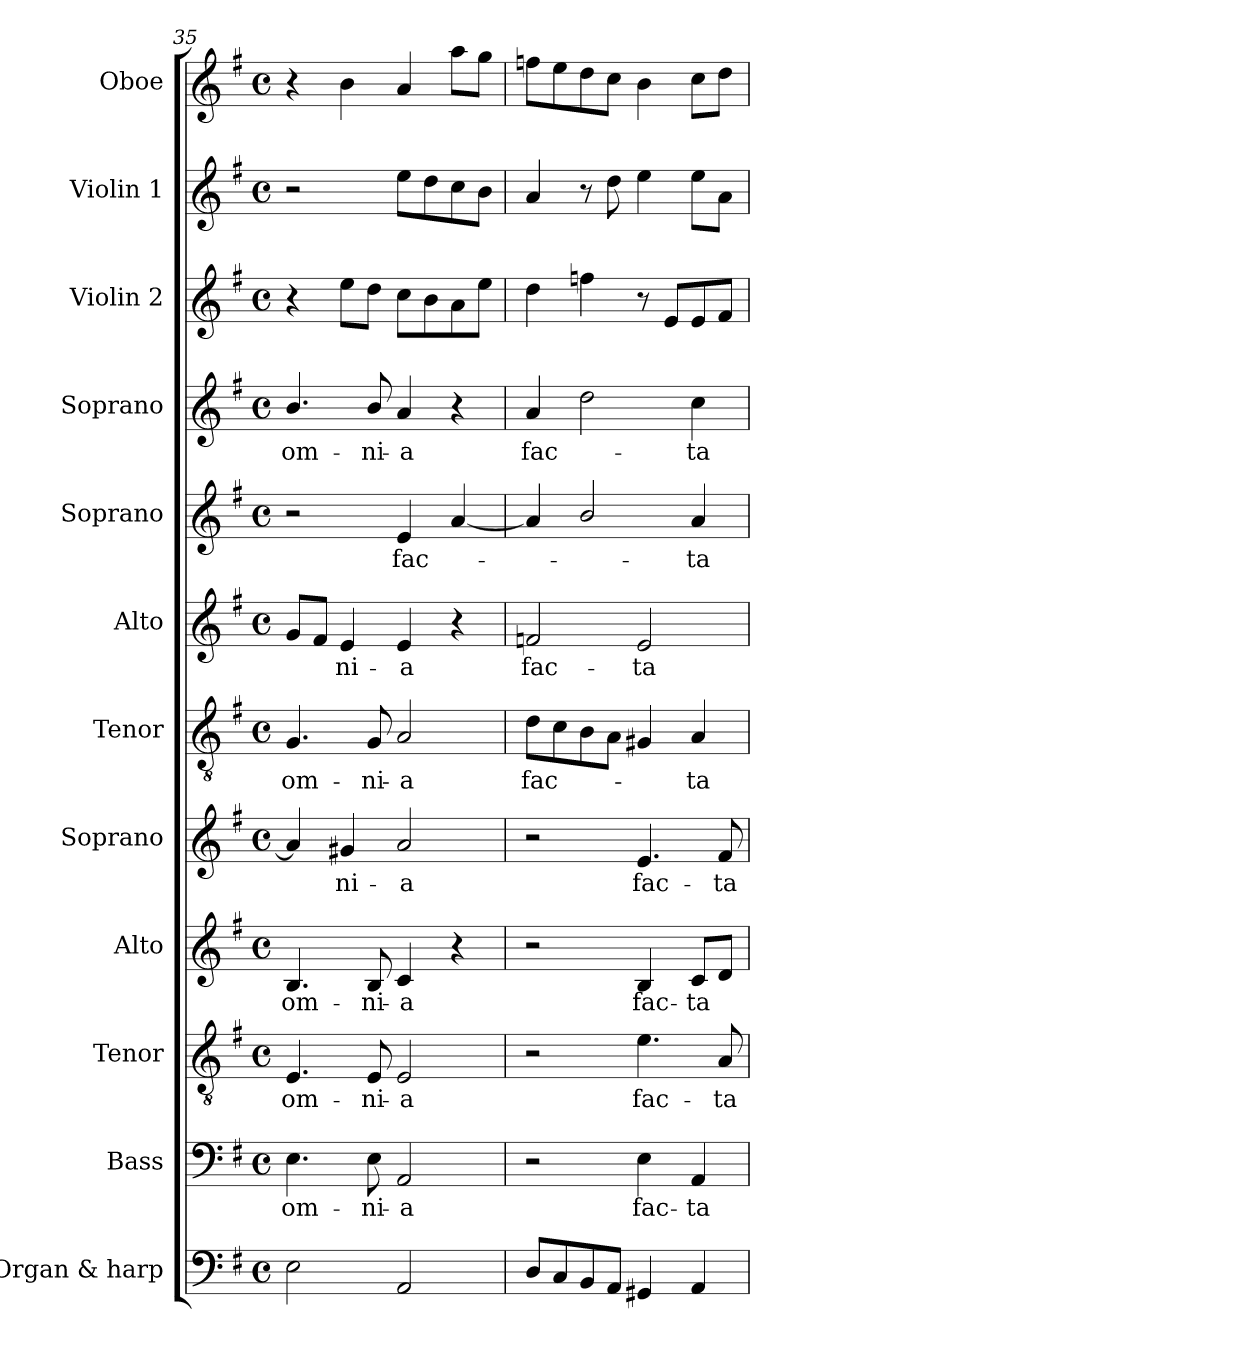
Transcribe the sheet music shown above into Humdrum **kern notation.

**kern	**kern	**text	**kern	**text	**kern	**text	**kern	**text	**kern	**text	**kern	**text	**kern	**text	**kern	**text	**kern	**kern	**kern
*part12	*part11	*part11	*part10	*part10	*part9	*part9	*part8	*part8	*part7	*part7	*part6	*part6	*part5	*part5	*part4	*part4	*part3	*part2	*part1
*staff12	*staff11	*staff11	*staff10	*staff10	*staff9	*staff9	*staff8	*staff8	*staff7	*staff7	*staff6	*staff6	*staff5	*staff5	*staff4	*staff4	*staff3	*staff2	*staff1
*I"Organ & harp	*I"Bass	*	*I"Tenor	*	*I"Alto	*	*I"Soprano	*	*I"Tenor	*	*I"Alto	*	*I"Soprano	*	*I"Soprano	*	*I"Violin 2	*I"Violin 1	*I"Oboe
*I'Org. & harp	*I'B.	*	*I'T.	*	*I'A.	*	*I'S.	*	*I'T.	*	*I'A.	*	*I'S.	*	*I'S.	*	*I'Vln. 2	*I'Vln. 1	*I'Ob.
*clefF4	*clefF4	*	*clefGv2	*	*clefG2	*	*clefG2	*	*clefGv2	*	*clefG2	*	*clefG2	*	*clefG2	*	*clefG2	*clefG2	*clefG2
*	*	*	*ITrd7c12	*	*	*	*	*	*ITrd7c12	*	*	*	*	*	*	*	*	*	*
*k[f#]	*k[f#]	*	*k[f#]	*	*k[f#]	*	*k[f#]	*	*k[f#]	*	*k[f#]	*	*k[f#]	*	*k[f#]	*	*k[f#]	*k[f#]	*k[f#]
*G:	*G:	*	*G:	*	*G:	*	*G:	*	*G:	*	*G:	*	*G:	*	*G:	*	*G:	*G:	*G:
*M4/4	*M4/4	*	*M4/4	*	*M4/4	*	*M4/4	*	*M4/4	*	*M4/4	*	*M4/4	*	*M4/4	*	*M4/4	*M4/4	*M4/4
*met(c)	*met(c)	*	*met(c)	*	*met(c)	*	*met(c)	*	*met(c)	*	*met(c)	*	*met(c)	*	*met(c)	*	*met(c)	*met(c)	*met(c)
=35	=35	=35	=35	=35	=35	=35	=35	=35	=35	=35	=35	=35	=35	=35	=35	=35	=35	=35	=35
!	!	!LO:LY:b:color=#000000	!	!	!	!	!	!	!	!	!	!	!	!	!	!	!	!	!
!	!	!	!	!LO:LY:b:color=#000000	!	!	!	!	!	!	!	!	!	!	!	!	!	!	!
!	!	!	!	!	!	!LO:LY:b:color=#000000	!	!	!	!	!	!	!	!	!	!	!	!	!
!	!	!	!	!	!	!	!	!	!	!LO:LY:b:color=#000000	!	!	!	!	!	!	!	!	!
!	!	!	!	!	!	!	!	!	!	!	!	!	!	!	!	!LO:LY:b:color=#000000	!	!	!
2Ei\	4.Ei\	om-	4.EEi/	om-	4.Bi/	om-	4ai/]	.	4.GGi/	om-	8gi/L	.	2r	.	4.bi/	om-	4r	2r	4r
.	.	.	.	.	.	.	.	.	.	.	8f#i/J	.	.	.	.	.	.	.	.
!	!	!	!	!	!	!	!	!LO:LY:b:color=#000000	!	!	!	!	!	!	!	!	!	!	!
!	!	!	!	!	!	!	!	!	!	!	!	!LO:LY:b:color=#000000	!	!	!	!	!	!	!
.	.	.	.	.	.	.	4g#Xi/	-ni-	.	.	4ei/	-ni-	.	.	.	.	8eei\L	.	4bi\
!	!	!LO:LY:b:color=#000000	!	!	!	!	!	!	!	!	!	!	!	!	!	!	!	!	!
!	!	!	!	!LO:LY:b:color=#000000	!	!	!	!	!	!	!	!	!	!	!	!	!	!	!
!	!	!	!	!	!	!LO:LY:b:color=#000000	!	!	!	!	!	!	!	!	!	!	!	!	!
!	!	!	!	!	!	!	!	!	!	!LO:LY:b:color=#000000	!	!	!	!	!	!	!	!	!
!	!	!	!	!	!	!	!	!	!	!	!	!	!	!	!	!LO:LY:b:color=#000000	!	!	!
.	8Ei\	-ni-	8EEi/	-ni-	8Bi/	-ni-	.	.	8GGi/	-ni-	.	.	.	.	8bi/	-ni-	8ddi\J	.	.
!	!	!LO:LY:b:color=#000000	!	!	!	!	!	!	!	!	!	!	!	!	!	!	!	!	!
!	!	!	!	!LO:LY:b:color=#000000	!	!	!	!	!	!	!	!	!	!	!	!	!	!	!
!	!	!	!	!	!	!LO:LY:b:color=#000000	!	!	!	!	!	!	!	!	!	!	!	!	!
!	!	!	!	!	!	!	!	!LO:LY:b:color=#000000	!	!	!	!	!	!	!	!	!	!	!
!	!	!	!	!	!	!	!	!	!	!LO:LY:b:color=#000000	!	!	!	!	!	!	!	!	!
!	!	!	!	!	!	!	!	!	!	!	!	!LO:LY:b:color=#000000	!	!	!	!	!	!	!
!	!	!	!	!	!	!	!	!	!	!	!	!	!	!LO:LY:b:color=#000000	!	!	!	!	!
!	!	!	!	!	!	!	!	!	!	!	!	!	!	!	!	!LO:LY:b:color=#000000	!	!	!
2AAi/	2AAi/	-a	2EEi/	-a	4ci/	-a	2ai/	-a	2AAi/	-a	4ei/	-a	4ei/	fac-	4ai/	-a	8cci\L	8eei\L	4ai/
.	.	.	.	.	.	.	.	.	.	.	.	.	.	.	.	.	8bi\	8ddi\	.
.	.	.	.	.	4r	.	.	.	.	.	4r	.	[4ai/	.	4r	.	8ai\	8cci\	8aai\L
.	.	.	.	.	.	.	.	.	.	.	.	.	.	.	.	.	8eei\J	8bi\J	8ggi\J
=36	=36	=36	=36	=36	=36	=36	=36	=36	=36	=36	=36	=36	=36	=36	=36	=36	=36	=36	=36
!	!	!	!	!	!	!	!	!	!	!LO:LY:b:color=#000000	!	!	!	!	!	!	!	!	!
!	!	!	!	!	!	!	!	!	!	!	!	!LO:LY:b:color=#000000	!	!	!	!	!	!	!
!	!	!	!	!	!	!	!	!	!	!	!	!	!	!	!	!LO:LY:b:color=#000000	!	!	!
8Di/L	2r	.	2r	.	2r	.	2r	.	8Di\L	fac-	2fni/	fac-	4ai/]	.	4ai/	fac-	4ddi\	4ai/	8ffni\L
8Ci/	.	.	.	.	.	.	.	.	8Ci\	.	.	.	.	.	.	.	.	.	8eei\
8BBi/	.	.	.	.	.	.	.	.	8BBi\	.	.	.	2bi/	.	2ddi\	.	4ffni\	8r	8ddi\
8AAi/J	.	.	.	.	.	.	.	.	8AAi\J	.	.	.	.	.	.	.	.	8ddi\	8cci\J
!	!	!LO:LY:b:color=#000000	!	!	!	!	!	!	!	!	!	!	!	!	!	!	!	!	!
!	!	!	!	!LO:LY:b:color=#000000	!	!	!	!	!	!	!	!	!	!	!	!	!	!	!
!	!	!	!	!	!	!LO:LY:b:color=#000000	!	!	!	!	!	!	!	!	!	!	!	!	!
!	!	!	!	!	!	!	!	!LO:LY:b:color=#000000	!	!	!	!	!	!	!	!	!	!	!
!	!	!	!	!	!	!	!	!	!	!	!	!LO:LY:b:color=#000000	!	!	!	!	!	!	!
4GG#Xi/	4Ei\	fac-	4.Ei\	fac-	4Bi/	fac-	4.ei/	fac-	4GG#Xi/	.	2ei/	-ta	.	.	.	.	8r	4eei\	4bi\
.	.	.	.	.	.	.	.	.	.	.	.	.	.	.	.	.	8ei/L	.	.
!	!	!LO:LY:b:color=#000000	!	!	!	!	!	!	!	!	!	!	!	!	!	!	!	!	!
!	!	!	!	!	!	!LO:LY:b:color=#000000	!	!	!	!	!	!	!	!	!	!	!	!	!
!	!	!	!	!	!	!	!	!	!	!LO:LY:b:color=#000000	!	!	!	!	!	!	!	!	!
!	!	!	!	!	!	!	!	!	!	!	!	!	!	!LO:LY:b:color=#000000	!	!	!	!	!
!	!	!	!	!	!	!	!	!	!	!	!	!	!	!	!	!LO:LY:b:color=#000000	!	!	!
4AAi/	4AAi/	-ta	.	.	8ci/L	-ta	.	.	4AAi/	-ta	.	.	4ai/	-ta	4cci\	-ta	8ei/	8eei\L	8cci\L
!	!	!	!	!LO:LY:b:color=#000000	!	!	!	!	!	!	!	!	!	!	!	!	!	!	!
!	!	!	!	!	!	!	!	!LO:LY:b:color=#000000	!	!	!	!	!	!	!	!	!	!	!
.	.	.	8AAi/	-ta	8di/J	.	8f#i/	-ta	.	.	.	.	.	.	.	.	8f#i/J	8ai\J	8ddi\J
=	=	=	=	=	=	=	=	=	=	=	=	=	=	=	=	=	=	=	=
*-	*-	*-	*-	*-	*-	*-	*-	*-	*-	*-	*-	*-	*-	*-	*-	*-	*-	*-	*-
